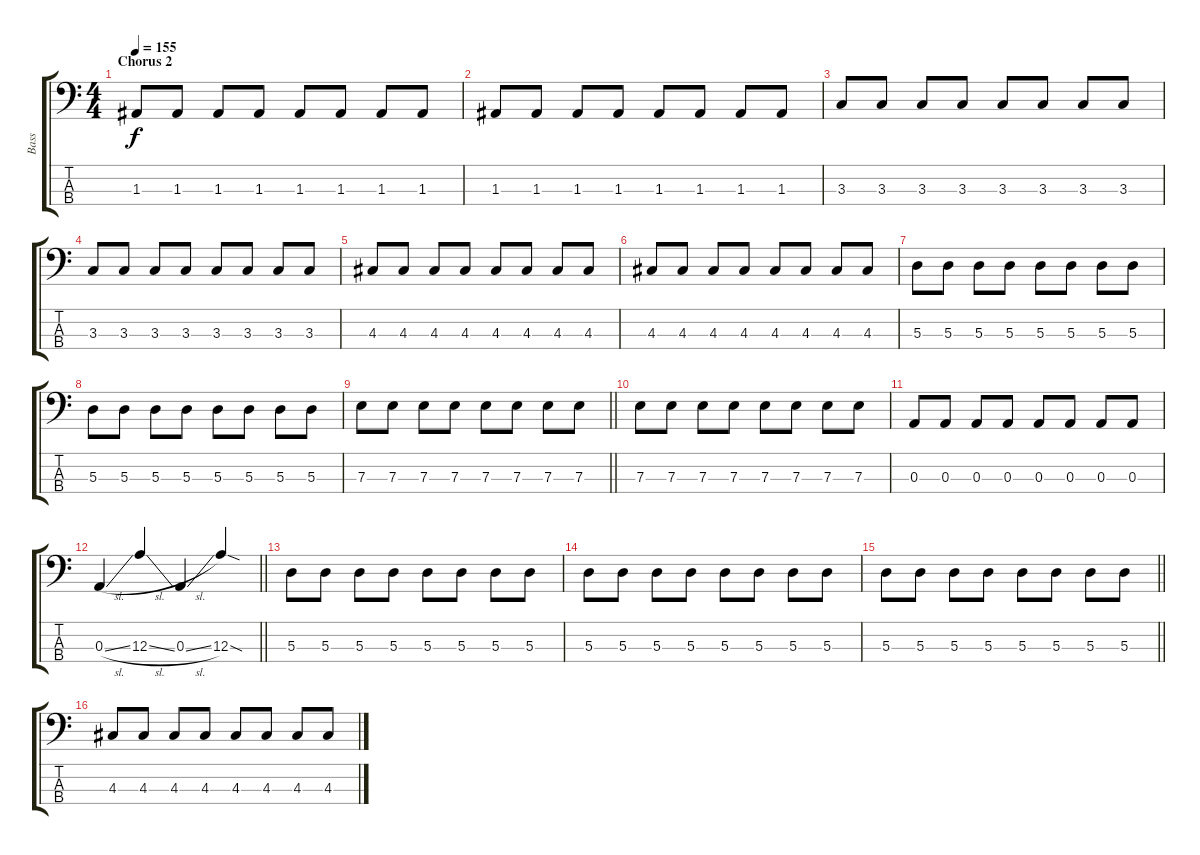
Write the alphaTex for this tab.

\track ("Bass" "Bass") {instrument electricbassfinger}
\staff {score tabs}
\tuning (G2 D2 A1 D1) {hide}
\ts (4 4)
\section ("" "Chorus 2")
\tempo 155
\clef f4
\ks c
1.3.8{dy f} 1.3.8 1.3.8 1.3.8 1.3.8 1.3.8 1.3.8 1.3.8 |
1.3.8 1.3.8 1.3.8 1.3.8 1.3.8 1.3.8 1.3.8 1.3.8 |
3.3.8 3.3.8 3.3.8 3.3.8 3.3.8 3.3.8 3.3.8 3.3.8 |
3.3.8 3.3.8 3.3.8 3.3.8 3.3.8 3.3.8 3.3.8 3.3.8 |
4.3.8 4.3.8 4.3.8 4.3.8 4.3.8 4.3.8 4.3.8 4.3.8 |
4.3.8 4.3.8 4.3.8 4.3.8 4.3.8 4.3.8 4.3.8 4.3.8 |
5.3.8 5.3.8 5.3.8 5.3.8 5.3.8 5.3.8 5.3.8 5.3.8 |
5.3.8 5.3.8 5.3.8 5.3.8 5.3.8 5.3.8 5.3.8 5.3.8 |
\barLineRight lightlight
7.3.8 7.3.8 7.3.8 7.3.8 7.3.8 7.3.8 7.3.8 7.3.8 |
7.3.8 7.3.8 7.3.8 7.3.8 7.3.8 7.3.8 7.3.8 7.3.8 |
0.3.8 0.3.8 0.3.8 0.3.8 0.3.8 0.3.8 0.3.8 0.3.8 |
\barLineRight lightlight
0.3{sl}.4 12.3{sl}.4{beam Up} 0.3{sl}.4 12.3{sod}.4{beam Up} |
\section ("" "")
5.3.8 5.3.8 5.3.8 5.3.8 5.3.8 5.3.8 5.3.8 5.3.8 |
5.3.8 5.3.8 5.3.8 5.3.8 5.3.8 5.3.8 5.3.8 5.3.8 |
\barLineRight lightlight
5.3.8 5.3.8 5.3.8 5.3.8 5.3.8 5.3.8 5.3.8 5.3.8 |
4.3.8 4.3.8 4.3.8 4.3.8 4.3.8 4.3.8 4.3.8 4.3.8
